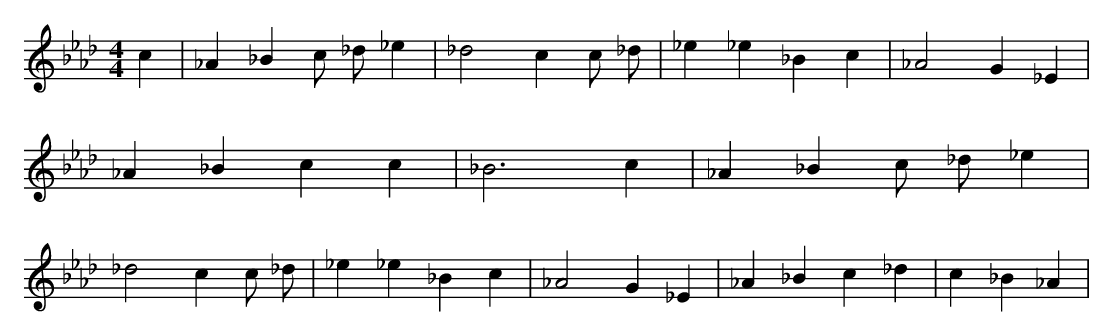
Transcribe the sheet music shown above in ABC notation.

X:1
M:4/4
L:1/8
K:Ab
c2 | _A2 _B2 c _d _e2 | _d4 c2 c _d | _e2 _e2 _B2 c2 | _A4 G2 _E2 | _A2 _B2 c2 c2 | _B6 c2 | _A2 _B2 c _d _e2 | _d4 c2 c _d | _e2 _e2 _B2 c2 | _A4 G2 _E2 | _A2 _B2 c2 _d2 | c2 _B2 _A2 |
